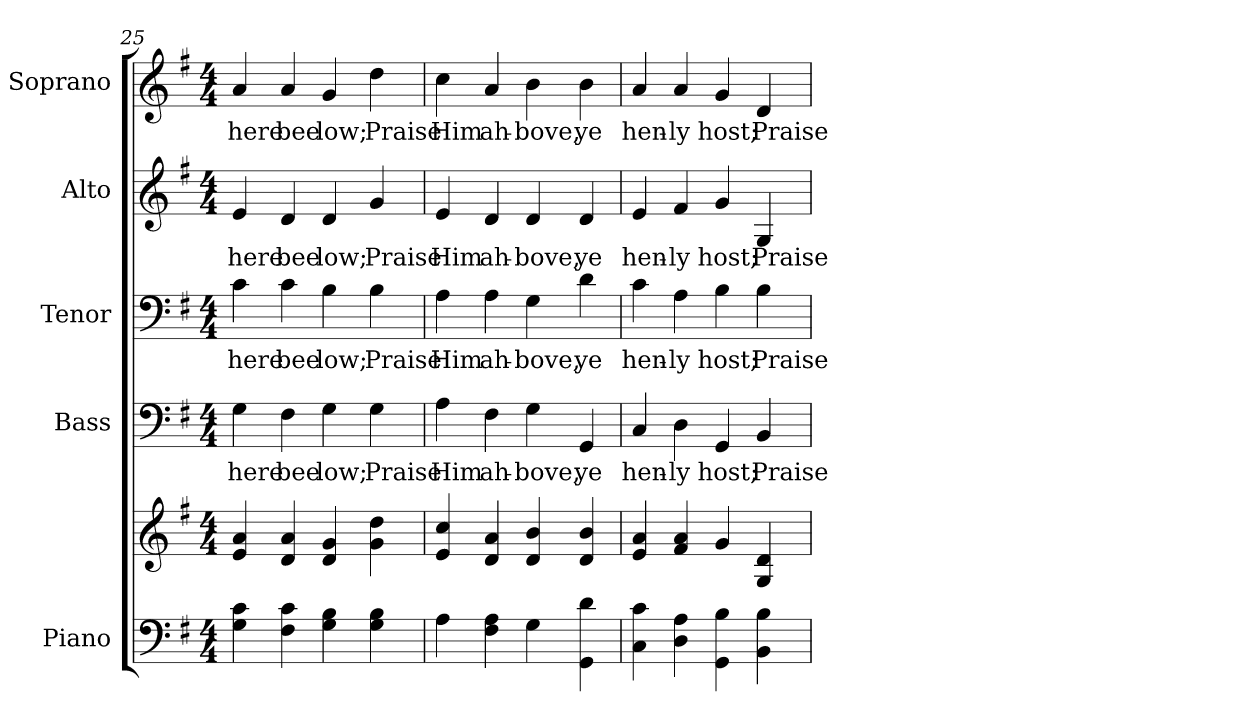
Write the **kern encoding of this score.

**kern	**kern	**kern	**text	**kern	**text	**kern	**text	**kern	**text
*part5	*part5	*part4	*part4	*part3	*part3	*part2	*part2	*part1	*part1
*staff6	*staff5	*staff4	*staff4	*staff3	*staff3	*staff2	*staff2	*staff1	*staff1
*I"Piano	*	*I"Bass	*	*I"Tenor	*	*I"Alto	*	*I"Soprano	*
*I'Pno.	*	*I'B.	*	*I'T.	*	*I'A.	*	*I'S.	*
*clefF4	*clefG2	*clefF4	*	*clefF4	*	*clefG2	*	*clefG2	*
*k[f#]	*k[f#]	*k[f#]	*	*k[f#]	*	*k[f#]	*	*k[f#]	*
*G:	*G:	*G:	*	*G:	*	*G:	*	*G:	*
*M4/4	*M4/4	*M4/4	*	*M4/4	*	*M4/4	*	*M4/4	*
=25	=25	=25	=25	=25	=25	=25	=25	=25	=25
!	!	!	!LO:LY:b:color=#000000	!	!	!	!	!	!
!	!	!	!	!	!LO:LY:b:color=#000000	!	!	!	!
!	!	!	!	!	!	!	!LO:LY:b:color=#000000	!	!
!	!	!	!	!	!	!	!	!	!LO:LY:b:color=#000000
4Gi\ 4ci	4ei/ 4ai	4Gi\	here	4ci\	here	4ei/	here	4ai/	here
!	!	!	!LO:LY:b:color=#000000	!	!	!	!	!	!
!	!	!	!	!	!LO:LY:b:color=#000000	!	!	!	!
!	!	!	!	!	!	!	!LO:LY:b:color=#000000	!	!
!	!	!	!	!	!	!	!	!	!LO:LY:b:color=#000000
4F#i\ 4ci	4di/ 4ai	4F#i\	bee	4ci\	bee	4di/	bee	4ai/	bee
!	!	!	!LO:LY:b:color=#000000	!	!	!	!	!	!
!	!	!	!	!	!LO:LY:b:color=#000000	!	!	!	!
!	!	!	!	!	!	!	!LO:LY:b:color=#000000	!	!
!	!	!	!	!	!	!	!	!	!LO:LY:b:color=#000000
4Gi\ 4Bi	4di/ 4gi	4Gi\	low;	4Bi\	low;	4di/	low;	4gi/	low;
!	!	!	!LO:LY:b:color=#000000	!	!	!	!	!	!
!	!	!	!	!	!LO:LY:b:color=#000000	!	!	!	!
!	!	!	!	!	!	!	!LO:LY:b:color=#000000	!	!
!	!	!	!	!	!	!	!	!	!LO:LY:b:color=#000000
4Gi\ 4Bi	4gi\ 4ddi	4Gi\	Praise	4Bi\	Praise	4gi/	Praise	4ddi\	Praise
!!LO:PB:g=z
=26	=26	=26	=26	=26	=26	=26	=26	=26	=26
!	!	!	!LO:LY:b:color=#000000	!	!	!	!	!	!
!	!	!	!	!	!LO:LY:b:color=#000000	!	!	!	!
!	!	!	!	!	!	!	!LO:LY:b:color=#000000	!	!
!	!	!	!	!	!	!	!	!	!LO:LY:b:color=#000000
4Ai\	4ei/ 4cci	4Ai\	Him	4Ai\	Him	4ei/	Him	4cci\	Him
!	!	!	!LO:LY:b:color=#000000	!	!	!	!	!	!
!	!	!	!	!	!LO:LY:b:color=#000000	!	!	!	!
!	!	!	!	!	!	!	!LO:LY:b:color=#000000	!	!
!	!	!	!	!	!	!	!	!	!LO:LY:b:color=#000000
4F#i\ 4Ai	4di/ 4ai	4F#i\	ah-	4Ai\	ah-	4di/	ah-	4ai/	ah-
!	!	!	!LO:LY:b:color=#000000	!	!	!	!	!	!
!	!	!	!	!	!LO:LY:b:color=#000000	!	!	!	!
!	!	!	!	!	!	!	!LO:LY:b:color=#000000	!	!
!	!	!	!	!	!	!	!	!	!LO:LY:b:color=#000000
4Gi\	4di/ 4bi	4Gi\	-bove,	4Gi\	-bove,	4di/	-bove,	4bi\	-bove,
!	!	!	!LO:LY:b:color=#000000	!	!	!	!	!	!
!	!	!	!	!	!LO:LY:b:color=#000000	!	!	!	!
!	!	!	!	!	!	!	!LO:LY:b:color=#000000	!	!
!	!	!	!	!	!	!	!	!	!LO:LY:b:color=#000000
4GGi\ 4di	4di/ 4bi	4GGi/	ye	4di\	ye	4di/	ye	4bi\	ye
=27	=27	=27	=27	=27	=27	=27	=27	=27	=27
!	!	!	!LO:LY:b:color=#000000	!	!	!	!	!	!
!	!	!	!	!	!LO:LY:b:color=#000000	!	!	!	!
!	!	!	!	!	!	!	!LO:LY:b:color=#000000	!	!
!	!	!	!	!	!	!	!	!	!LO:LY:b:color=#000000
4Ci\ 4ci	4ei/ 4ai	4Ci/	hen-	4ci\	hen-	4ei/	hen-	4ai/	hen-
!	!	!	!LO:LY:b:color=#000000	!	!	!	!	!	!
!	!	!	!	!	!LO:LY:b:color=#000000	!	!	!	!
!	!	!	!	!	!	!	!LO:LY:b:color=#000000	!	!
!	!	!	!	!	!	!	!	!	!LO:LY:b:color=#000000
4Di\ 4Ai	4f#i/ 4ai	4Di\	-ly	4Ai\	-ly	4f#i/	-ly	4ai/	-ly
!	!	!	!LO:LY:b:color=#000000	!	!	!	!	!	!
!	!	!	!	!	!LO:LY:b:color=#000000	!	!	!	!
!	!	!	!	!	!	!	!LO:LY:b:color=#000000	!	!
!	!	!	!	!	!	!	!	!	!LO:LY:b:color=#000000
4GGi\ 4Bi	4gi/	4GGi/	host;	4Bi\	host;	4gi/	host;	4gi/	host;
!	!	!	!LO:LY:b:color=#000000	!	!	!	!	!	!
!	!	!	!	!	!LO:LY:b:color=#000000	!	!	!	!
!	!	!	!	!	!	!	!LO:LY:b:color=#000000	!	!
!	!	!	!	!	!	!	!	!	!LO:LY:b:color=#000000
4BBi\ 4Bi	4Gi/ 4di	4BBi/	Praise	4Bi\	Praise	4Gi/	Praise	4di/	Praise
=	=	=	=	=	=	=	=	=	=
*-	*-	*-	*-	*-	*-	*-	*-	*-	*-
